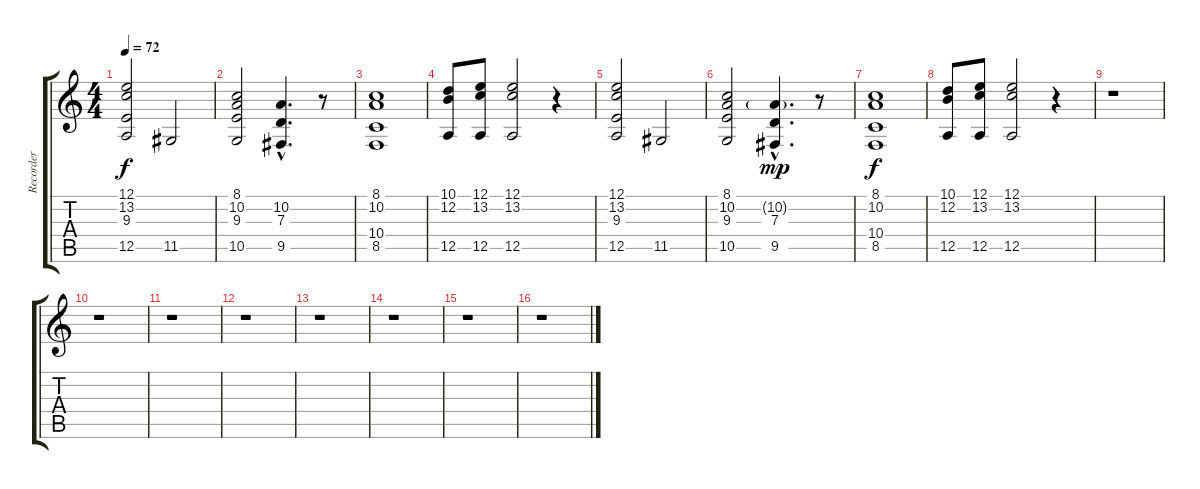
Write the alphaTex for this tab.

\track ("Recorder" "Recorder") {instrument recorder}
\staff {score tabs}
\tuning (E4 B3 G3 D3 A2 E2) {hide}
\ts (4 4)
\tempo 72
\clef g2
\ks c
(12.1 13.2 9.3 12.5).2{dy f} 11.5.2 |
(8.1 10.2 9.3 10.5).2 (10.2{hac} 7.3{hac} 9.5{hac}).4{d} r.8 |
(8.1 10.2 10.4 8.5).1 |
(10.1 12.2 12.5).8 (12.1 13.2 12.5).8 (12.1 13.2 12.5).2 r.4 |
(12.1 13.2 9.3 12.5).2 11.5.2 |
(8.1 10.2 9.3 10.5).2 (10.2{g hac} 7.3{hac} 9.5{hac}).4{d dy mp} r.8 |
(8.1 10.2 10.4 8.5).1{dy f} |
(10.1 12.2 12.5).8 (12.1 13.2 12.5).8 (12.1 13.2 12.5).2 r.4 |
r.1 |
r.1 |
r.1 |
r.1 |
r.1 |
r.1 |
r.1 |
r.1
